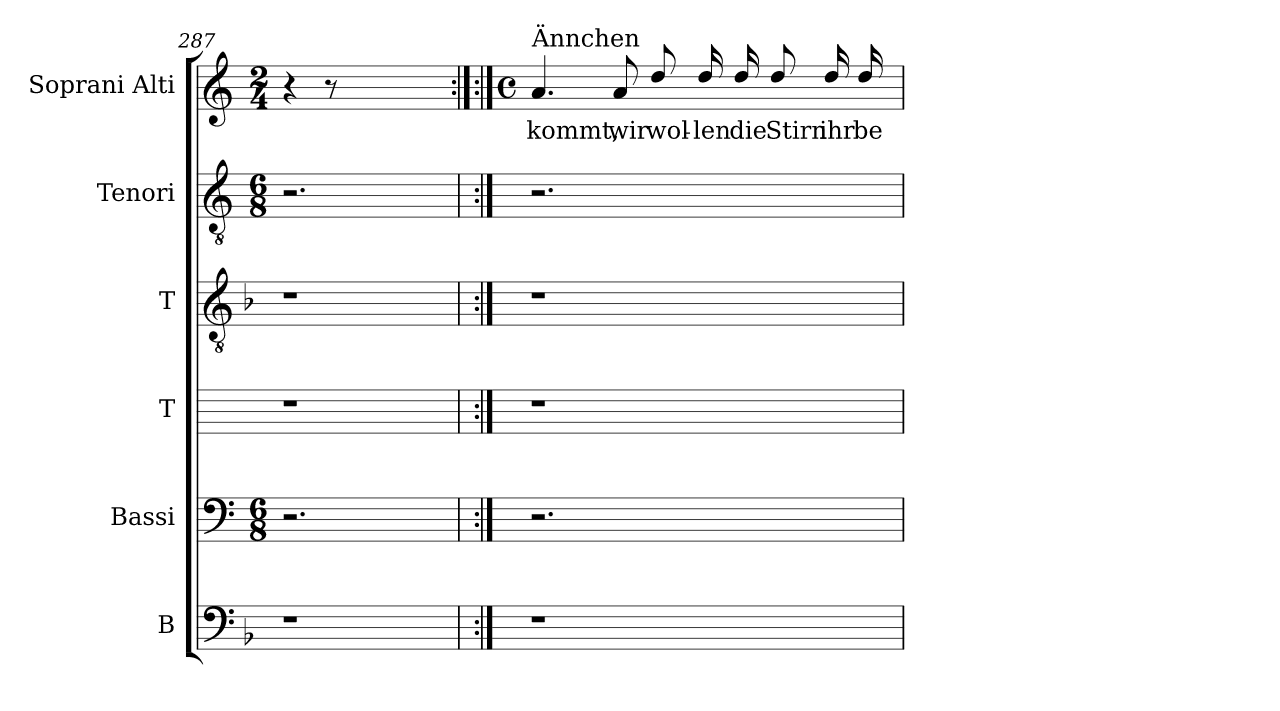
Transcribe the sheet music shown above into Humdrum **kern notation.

**kern	**kern	**kern	**kern	**kern	**kern	**text
*part6	*part5	*part4	*part3	*part2	*part1	*part1
*staff6	*staff5	*staff4	*staff3	*staff2	*staff1	*staff1
*I"B	*I"Bassi	*I"T	*I"T	*I"Tenori	*I"Soprani  Alti	*
*I'B	*I'B	*I'T	*I'T	*I'T	*I'S  A	*
*clefF4	*clefF4	*	*clefGv2	*clefGv2	*clefG2	*
*k[b-]	*k[]	*	*k[b-]	*k[]	*k[]	*
*F:	*C:	*	*F:	*C:	*C:	*
*	*M6/8	*	*	*M6/8	*M2/4	*
=287	=287	=287	=287	=287	=287	=287
1r	2.r	1r	1r	2.r	4r	.
.	.	.	.	.	8r	.
.	.	.	.	.	2ryy	.
.	4ryy	.	.	4ryy	.	.
.	.	.	.	.	8ryy	.
!!LO:LB:g=z
=288	=288	=288	=288	=288	=288:|!	=288:|!
*	*	*	*	*	*M4/4	*
*	*	*	*	*	*met(c)	*
!	!	!	!	!	!LO:TX:a:t=Ännchen	!
!	!	!	!	!	!LO:N:vis=4.	!LO:LY:b:cj
1r	2.r	1r	1r	2.r	4a/	kommt,
!	!	!	!	!	!	!LO:LY:b:cj
.	.	.	.	.	8a/	wir
!	!	!	!	!	!	!LO:LY:b
.	.	.	.	.	8dd/	wol-
!	!	!	!	!	!	!LO:LY:b:rj
.	.	.	.	.	16dd/	-len
!	!	!	!	!	!	!LO:LY:b:cj
.	.	.	.	.	16dd/	die
!	!	!	!	!	!	!LO:LY:b:cj
.	.	.	.	.	8dd/	Stirn
!	!	!	!	!	!	!LO:LY:b:cj
.	4ryy	.	.	4ryy	16dd/	ihr
!	!	!	!	!	!	!LO:LY:b:cj
.	.	.	.	.	16dd/	be-
.	.	.	.	.	8ryy	.
=	=	=	=	=	=	=
*-	*-	*-	*-	*-	*-	*-
